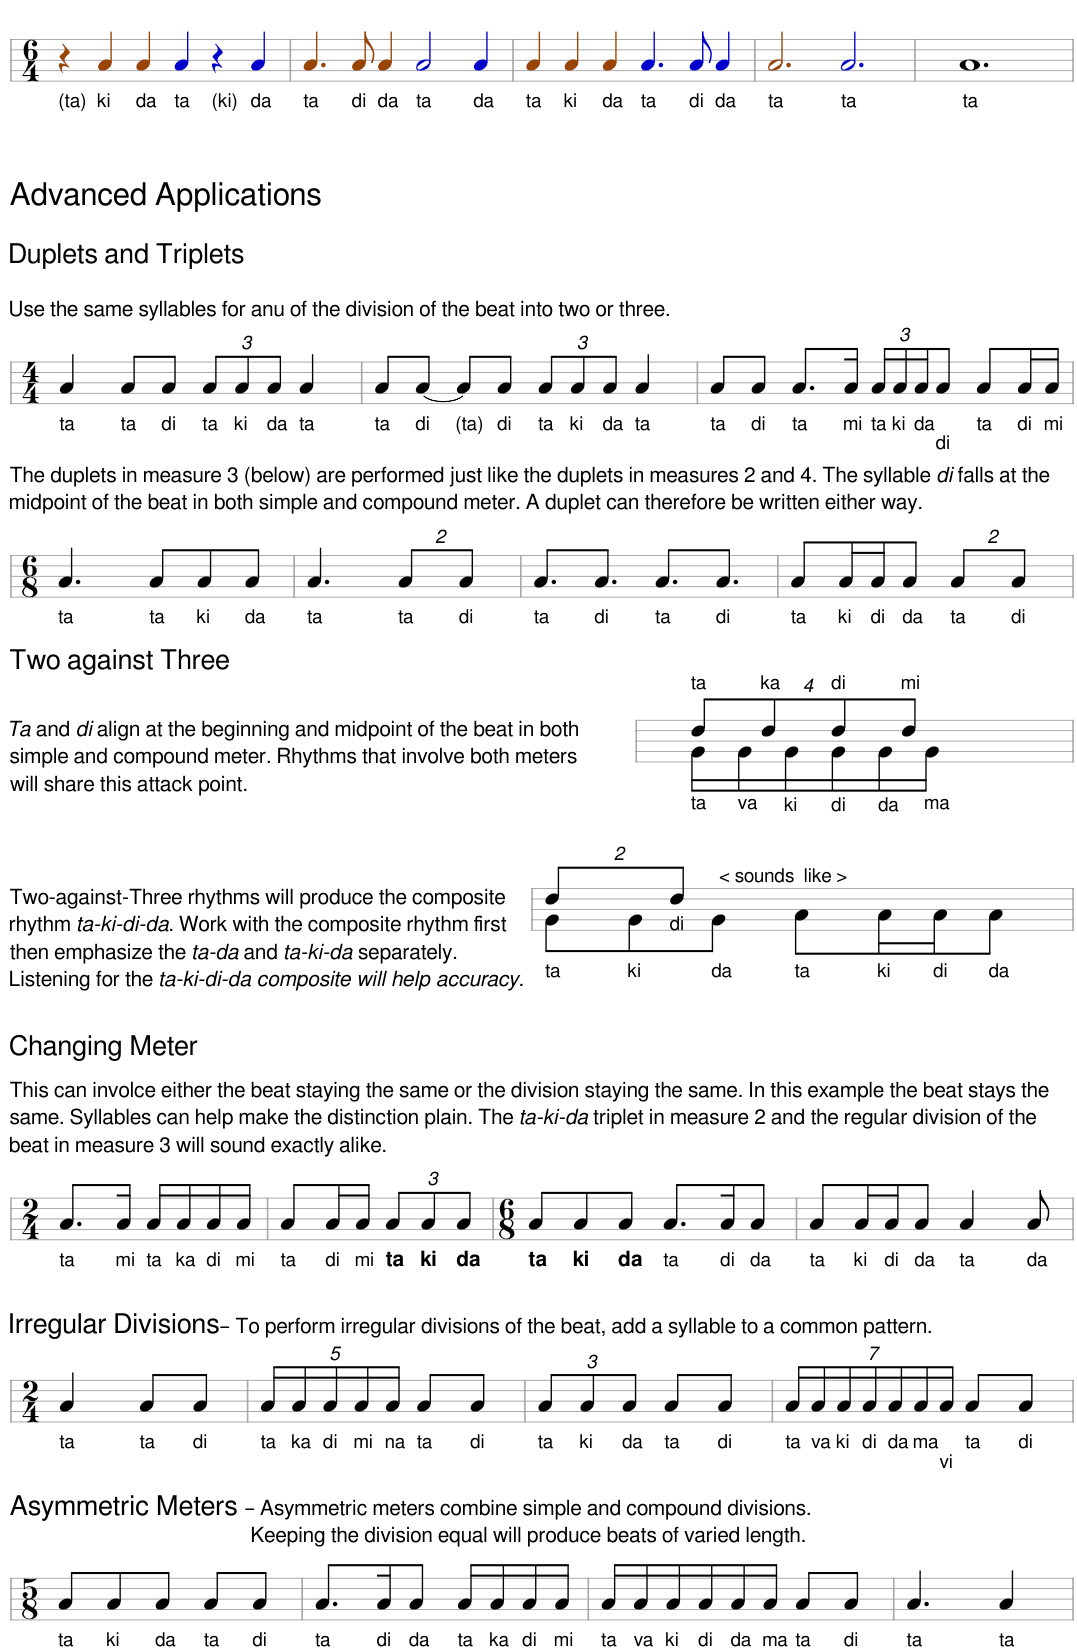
**kern
*part1
*staff1
*I"Guitar
*I'Guitar
!!LO:PB:g=z
*clefG2
*Trd6c10
*k[]
*M6/4
=99
!LO:TX:b:t=(ta)
4r
!LO:TX:b:t=ki
4ai/
!LO:TX:b:t=da
4ai/
!LO:TX:b:t=ta
4aj/
!LO:TX:b:t=(ki)
4r
!LO:TX:b:t=da
4aj/
=100
!LO:TX:b:t=ta
4.ai/
!LO:TX:b:t=di
8ai/
!LO:TX:b:t=da
4ai/
!LO:TX:b:t=ta
2aj/
!LO:TX:b:t=da
4aj/
=101
!LO:TX:b:t=ta
4ai/
!LO:TX:b:t=ki
4ai/
!LO:TX:b:t=da
4ai/
!LO:TX:b:t=ta
4.aj/
!LO:TX:b:t=di
8aj/
!LO:TX:b:t=da
4aj/
=102
!LO:TX:b:t=ta
2.ai/
!LO:TX:b:t=ta
2.aj/
=103
!LO:TX:b:t=ta
1.a
!!LO:LB:g=z
=104
*M4/4
!LO:TX:a:t=Advanced Applications
!LO:TX:a:t=Duplets and Triplets
!LO:TX:a:t=Use the same syllables for anu of the division of the beat into two or three.
!LO:TX:b:t=ta
4a/
!LO:TX:b:t=ta
8a/L
!LO:TX:b:t=di
8a/J
*Xbrackettup
!LO:TX:b:t=ta
12a/L
!LO:TX:b:t=ki
12a/
!LO:TX:b:t=da
12a/J
!LO:TX:b:t=ta
4a/
=105
!LO:TX:b:t=ta
8a/L
!LO:TX:b:t=di
[8a/J
!LO:TX:b:t=(ta)
8a/L]
!LO:TX:b:t=di
8a/J
!LO:TX:b:t=ta
12a/L
!LO:TX:b:t=ki
12a/
!LO:TX:b:t=da
12a/J
!LO:TX:b:t=ta
4a/
=106
!LO:TX:b:t=ta
8a/L
!LO:TX:b:t=di
8a/J
!LO:TX:b:t=ta
8.a/L
!LO:TX:b:t=mi
16a/Jk
!LO:TX:b:t=ta
24a/LL
!LO:TX:b:t=ki
24a/
!LO:TX:b:t=da
24a/J
!LO:TX:b:t=di
8a/J
!LO:TX:b:t=ta
8a/L
!LO:TX:b:t=di
16a/L
!LO:TX:b:t=mi
16a/JJ
!!LO:LB:g=z
=107
*M6/8
!LO:TX:a:t=The duplets in measure 3 (below) are performed just like the duplets in measures 2 and 4. The syllable
!LO:TX:a:i:t=di
!LO:TX:a:t=falls at the
!LO:TX:a:t=midpoint of the beat in both simple and compound meter. A duplet can therefore be written either way.
!LO:TX:b:t=ta
4.a/
!LO:TX:b:t=ta
8a/L
!LO:TX:b:t=ki
8a/
!LO:TX:b:t=da
8a/J
=108
!LO:TX:b:t=ta
4.a/
!LO:TX:b:t=ta
16%3a/L
!LO:TX:b:t=di
16%3a/J
=109
!LO:TX:b:t=ta
8.a/L
!LO:TX:b:t=di
8.a/J
!LO:TX:b:t=ta
8.a/L
!LO:TX:b:t=di
8.a/J
=110
!LO:TX:b:t=ta
8a/L
!LO:TX:b:t=ki
16a/L
!LO:TX:b:t=di
16a/J
!LO:TX:b:t=da
8a/J
!LO:TX:b:t=ta
16%3a/L
!LO:TX:b:t=di
16%3a/J
!!LO:LB:g=z
=111
*^
!LO:TX:a:t=Two against Three	!
!LO:TX:b:t=ta	!
!LO:TX:a:t=ta	!
32%3dd/L	16g\LL
!	!LO:TX:b:t=va
.	16g\
!LO:TX:a:t=ka	!
32%3dd/	.
!	!LO:TX:b:t=ki
.	16g\
!LO:TX:b:t=di	!
!LO:TX:a:t=di	!
32%3dd/	16g\
!	!LO:TX:b:t=da
.	16g\
!LO:TX:a:t=mi	!
32%3dd/J	.
!	!LO:TX:b:t=ma
.	16g\JJ
4.ryy	4.ryy
!!LO:LB:g=z	!!
=112	=112
!LO:TX:a:t=##	!
!LO:TX:b:t=ta	!
16%3dd/L	8g\L
!	!LO:TX:b:t=ki
.	8g\
!LO:TX:b:t=di	!
16%3dd/J	.
!	!LO:TX:b:t=da
!	!LO:TX:a:t=< sounds  like >
.	8g\J
!LO:TX:b:t=ta	!
4.ryy	8a\L
!	!LO:TX:b:t=ki
.	16a\L
!	!LO:TX:b:t=di
.	16a\J
!	!LO:TX:b:t=da
.	8a\J
*v	*v
!!LO:LB:g=z
=113
*M2/4
*^
!LO:TX:a:t=Changing Meter	!
!LO:TX:a:t=This can involce either the beat staying the same or the division staying the same. In this example the beat stays the	!
!LO:TX:a:t=same. Syllables can help make the distinction plain. The	!
!LO:TX:a:i:t=ta-ki-da	!
!LO:TX:a:t=triplet in measure 2 and the regular division of the	!
!LO:TX:a:t=beat in measure 3 will sound exactly alike.	!
!LO:TX:b:t=ta	!
*v	*v
8.a/L
!LO:TX:b:t=mi
16a/Jk
!LO:TX:b:t=ta
16a/LL
!LO:TX:b:t=ka
16a/
!LO:TX:b:t=di
16a/
!LO:TX:b:t=mi
16a/JJ
=114
!LO:TX:b:t=ta
8a/L
!LO:TX:b:t=di
16a/L
!LO:TX:b:t=mi
16a/JJ
!LO:TX:b:B:t=ta
12a/L
!LO:TX:b:B:t=ki
12a/
!LO:TX:b:B:t=da
12a/J
=115
*M6/8
!LO:TX:b:B:t=ta
8a/L
!LO:TX:b:B:t=ki
8a/
!LO:TX:b:B:t=da
8a/J
!LO:TX:b:t=ta
8.a/L
!LO:TX:b:t=di
16a/K
!LO:TX:b:t=da
8a/J
=116
!LO:TX:b:t=ta
8a/L
!LO:TX:b:t=ki
16a/L
!LO:TX:b:t=di
16a/J
!LO:TX:b:t=da
8a/J
!LO:TX:b:t=ta
4a/
!LO:TX:b:t=da
8a/
!!LO:LB:g=z
=117
*M2/4
!LO:TX:a:t=Irregular Divisions
!LO:TX:a:t=– To perform irregular divisions of the beat, add a syllable to a common pattern.
!LO:TX:b:t=ta
4a/
!LO:TX:b:t=ta
8a/L
!LO:TX:b:t=di
8a/J
=118
!LO:TX:b:t=ta
20a/LL
!LO:TX:b:t=ka
20a/
!LO:TX:b:t=di
20a/
!LO:TX:b:t=mi
20a/
!LO:TX:b:t=na
20a/JJ
!LO:TX:b:t=ta
8a/L
!LO:TX:b:t=di
8a/J
=119
!LO:TX:b:t=ta
12a/L
!LO:TX:b:t=ki
12a/
!LO:TX:b:t=da
12a/J
!LO:TX:b:t=ta
8a/L
!LO:TX:b:t=di
8a/J
=120
!LO:TX:b:t=ta
28a/LL
!LO:TX:b:t=va
28a/
!LO:TX:b:t=ki
28a/
!LO:TX:b:t=di
28a/
!LO:TX:b:t=da
28a/
!LO:TX:b:t=ma
28a/
!LO:TX:b:t=vi
28a/JJ
!LO:TX:b:t=ta
8a/L
!LO:TX:b:t=di
8a/J
!!LO:LB:g=z
=121
*M5/8
!LO:TX:a:t=Asymmetric Meters
!LO:TX:a:t=– Asymmetric meters combine simple and compound divisions.
!LO:TX:a:t=Keeping the division equal will produce beats of varied length.
!LO:TX:b:t=ta
8a/L
!LO:TX:b:t=ki
8a/
!LO:TX:b:t=da
8a/J
!LO:TX:b:t=ta
8a/L
!LO:TX:b:t=di
8a/J
=122
!LO:TX:b:t=ta
8.a/L
!LO:TX:b:t=di
16a/K
!LO:TX:b:t=da
8a/J
!LO:TX:b:t=ta
16a/LL
!LO:TX:b:t=ka
16a/
!LO:TX:b:t=di
16a/
!LO:TX:b:t=mi
16a/JJ
=123
!LO:TX:b:t=ta
16a/LL
!LO:TX:b:t=va
16a/
!LO:TX:b:t=ki
16a/
!LO:TX:b:t=di
16a/
!LO:TX:b:t=da
16a/
!LO:TX:b:t=ma
16a/JJ
!LO:TX:b:t=ta
8a/L
!LO:TX:b:t=di
8a/J
=124
!LO:TX:b:t=ta
4.a/
!LO:TX:b:t=ta
4a/
=
*-
